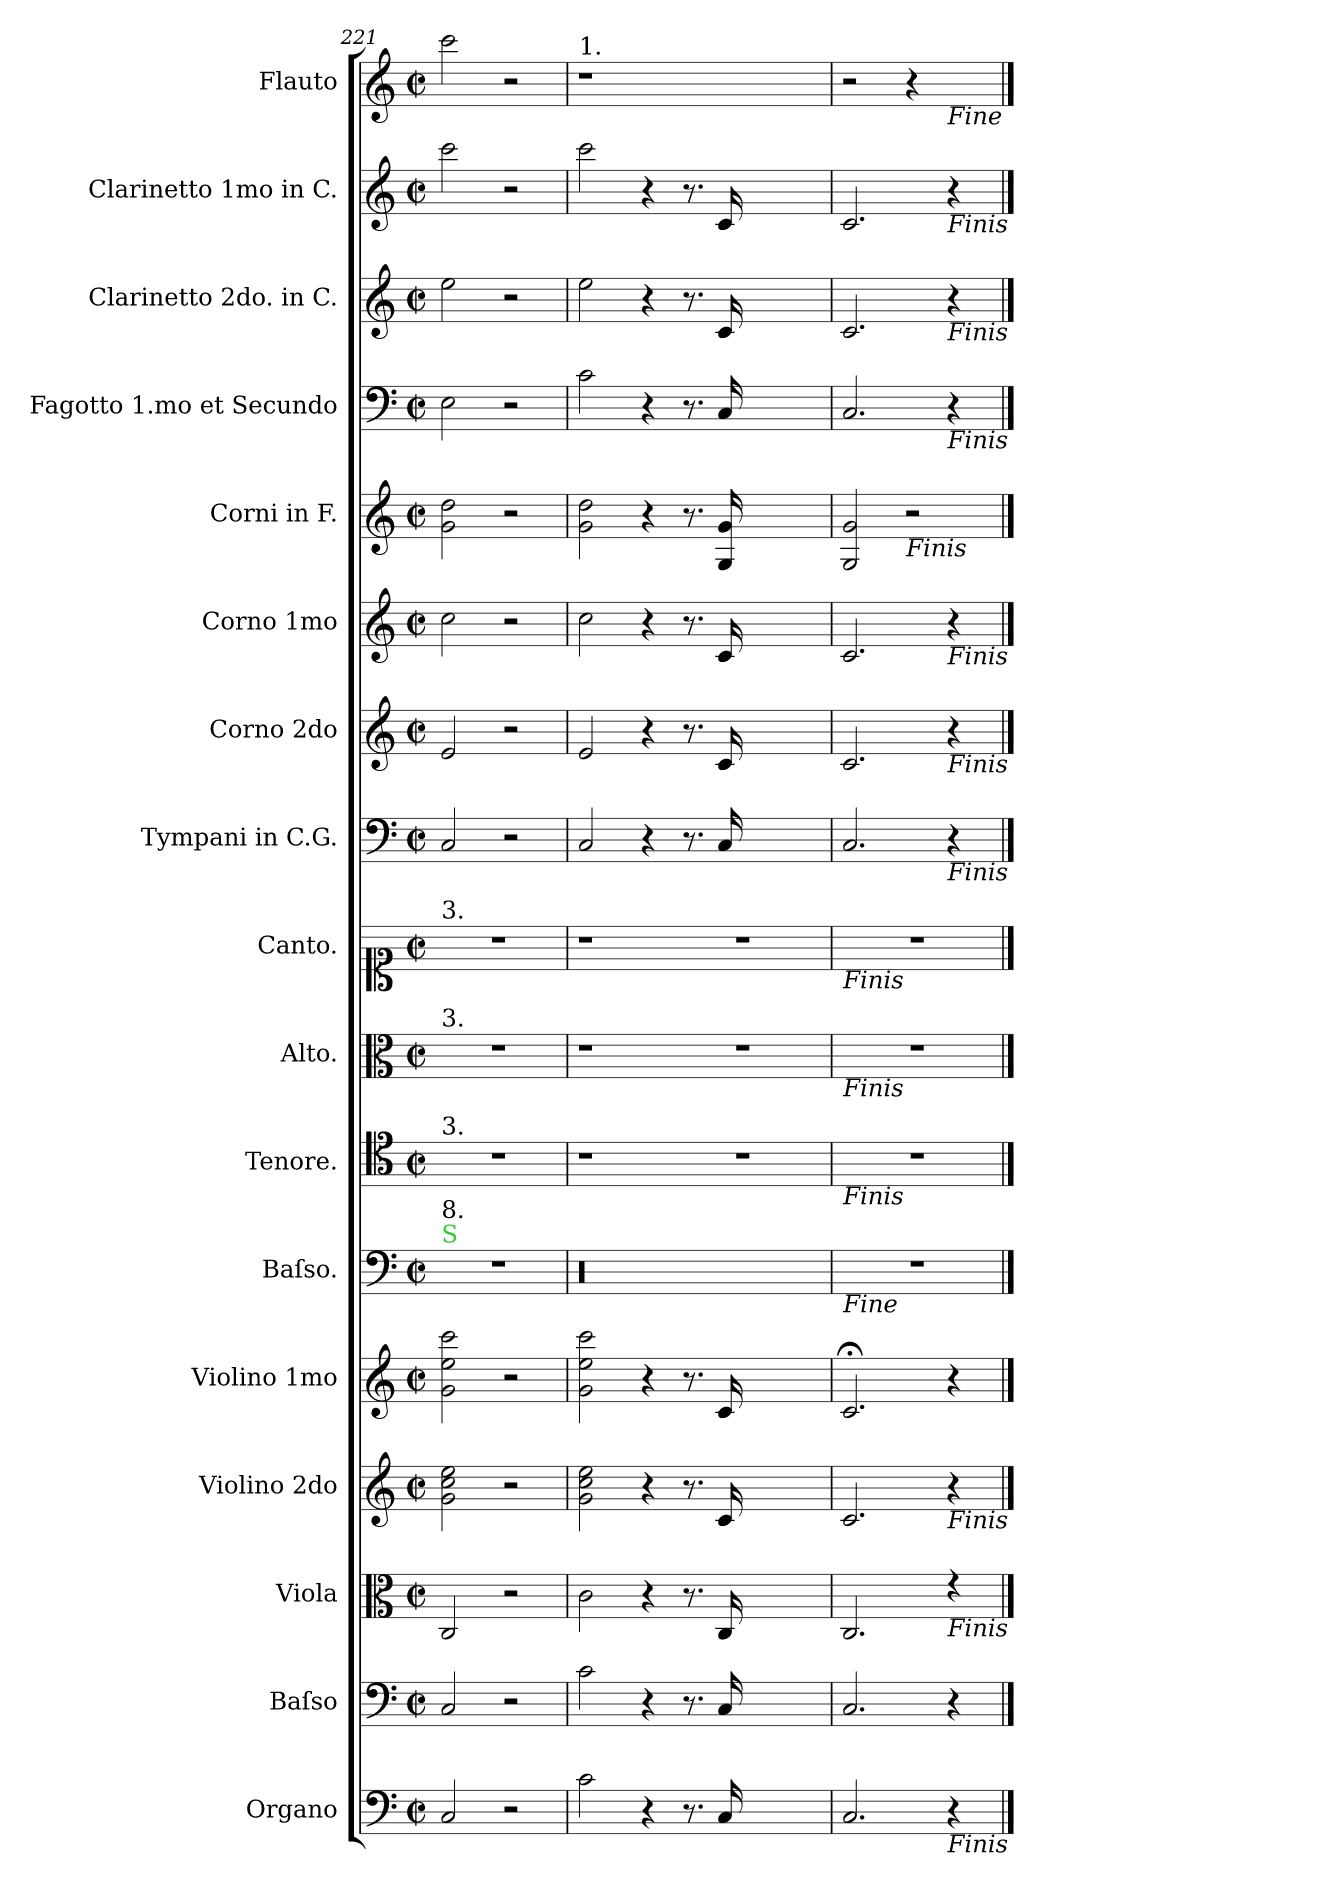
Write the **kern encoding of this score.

**kern	**kern	**kern	**kern	**kern	**kern	**kern	**kern	**kern	**kern	**kern	**kern	**kern	**kern	**kern	**kern	**kern
*part17	*part16	*part15	*part14	*part13	*part12	*part11	*part10	*part9	*part8	*part7	*part6	*part5	*part4	*part3	*part2	*part1
*staff17	*staff16	*staff15	*staff14	*staff13	*staff12	*staff11	*staff10	*staff9	*staff8	*staff7	*staff6	*staff5	*staff4	*staff3	*staff2	*staff1
*I"Organo	*I"Baſso	*I"Viola	*I"Violino 2do	*I"Violino 1mo	*I"Baſso.	*I"Tenore.	*I"Alto.	*I"Canto.	*I"Tympani in C.G.	*I"Corno 2do	*I"Corno 1mo	*I"Corni in F.	*I"Fagotto 1.mo et Secundo	*I"Clarinetto 2do. in C.	*I"Clarinetto 1mo in C.	*I"Flauto
*I'Org.	*	*I'Vla.	*I'Vln. 2	*I'Vln. 1	*I'B.	*I'T.	*I'A.	*	*	*	*	*I'cr in f	*I'fg	*I'Cl.2	*I'Cl.1	*I'Fl.
*clefF4	*clefF4	*clefC3	*clefG2	*clefG2	*clefF4	*clefC4	*clefC3	*clefC1	*clefF4	*clefG2	*clefG2	*clefG2	*clefF4	*clefG2	*clefG2	*clefG2
*	*	*	*	*	*	*	*	*	*	*	*	*ITrd4c7	*	*	*	*
*k[]	*k[]	*k[]	*k[]	*k[]	*k[]	*k[]	*k[]	*k[]	*k[]	*k[]	*k[]	*k[b-]	*k[]	*k[]	*k[]	*k[]
*M2/2	*M2/2	*M2/2	*M2/2	*M2/2	*M2/2	*M2/2	*M2/2	*M2/2	*M2/2	*M2/2	*M2/2	*M2/2	*M2/2	*M2/2	*M2/2	*M2/2
*met(c|)	*met(c|)	*met(c|)	*met(c|)	*met(c|)	*met(c|)	*met(c|)	*met(c|)	*met(c|)	*met(c|)	*met(c|)	*met(c|)	*met(c|)	*met(c|)	*met(c|)	*met(c|)	*met(c|)
=221	=221	=221	=221	=221	=221	=221	=221	=221	=221	=221	=221	=221	=221	=221	=221	=221
!	!	!	!	!	!	!	!	!LO:TX:a:t=3.	!	!	!	!	!	!	!	!
!	!	!	!	!	!	!	!LO:TX:a:t=3.	!	!	!	!	!	!	!	!	!
!	!	!	!	!	!	!LO:TX:a:t=3.	!	!	!	!	!	!	!	!	!	!
!	!	!	!	!	!LO:TX:a:color=limegreen:t=S	!	!	!	!	!	!	!	!	!	!	!
!	!	!	!	!	!LO:TX:a:t=8.	!	!	!	!	!	!	!	!	!	!	!
!	!	!	!	!	!LO:N:vis=00	!	!	!	!	!	!	!	!	!	!	!
2C/	2C/	2C/	2g\ 2cc\ 2ee\	2g\ 2ee\ 2ccc\	1r	1r	1r	1r	2C/	2e/	2cc\	2c\ 2g\	2E\	2ee\	2ccc\	2ccc\
2r	2r	2r	2r	2r	.	.	.	.	2r	2r	2r	2r	2r	2r	2r	2r
=222	=222	=222	=222	=222	=222	=222	=222	=222	=222	=222	=222	=222	=222	=222	=222	=222
!	!	!	!	!	!	!	!	!	!	!	!	!	!	!	!	!LO:TX:a:t=1.
!	!	!	!	!	!LO:N:vis=00	!	!	!	!	!	!	!	!	!	!	!
2c\	2c\	2c\	2g\ 2cc\ 2ee\	2g\ 2ee\ 2ccc\	1r	1r	1r	1r	2C/	2e/	2cc\	2c\ 2g\	2c\	2ee\	2ccc\	1r
4r	4r	4r	4r	4r	.	.	.	.	4r	4r	4r	4r	4r	4r	4r	.
8.r	8.r	8.r	8.r	8.r	.	.	.	.	8.r	8.r	8.r	8.r	8.r	8.r	8.r	.
16C/	16C/	16C/	16c/	16c/	.	.	.	.	16C/	16c/	16c/	16C/ 16c/	16C/	16c/	16c/	.
1ryy	1ryy	1ryy	1ryy	1ryy	1ryy	1r	1r	1r	1ryy	1ryy	1ryy	1ryy	1ryy	1ryy	1ryy	1ryy
=223	=223	=223	=223	=223	=223	=223	=223	=223	=223	=223	=223	=223	=223	=223	=223	=223
!	!	!	!	!	!	!	!	!LO:TX:b:i:t=Finis	!	!	!	!	!	!	!	!
!	!	!	!	!	!	!	!LO:TX:b:i:t=Finis	!	!	!	!	!	!	!	!	!
!	!	!	!	!	!	!LO:TX:b:i:t=Finis	!	!	!	!	!	!	!	!	!	!
!	!	!	!	!	!LO:TX:b:i:t=Fine	!	!	!	!	!	!	!	!	!	!	!
2.C/	2.C/	2.C/	2.c/	2.c;</	1r	1r	1r	1r	2.C/	2.c/	2.c/	2C/ 2c/	2.C/	2.c/	2.c/	2r
!	!	!	!	!	!	!	!	!	!	!	!	!LO:TX:b:i:t=Finis	!	!	!	!
.	.	.	.	.	.	.	.	.	.	.	.	2r	.	.	.	4r
!	!	!	!	!	!	!	!	!	!	!	!	!	!	!	!	!LO:TX:b:i:t=Fine
!	!	!	!	!	!	!	!	!	!	!	!	!	!	!	!LO:TX:b:i:t=Finis	!
!	!	!	!	!	!	!	!	!	!	!	!	!	!	!LO:TX:b:i:t=Finis	!	!
!	!	!	!	!	!	!	!	!	!	!	!	!	!LO:TX:b:i:t=Finis	!	!	!
!	!	!	!	!	!	!	!	!	!	!	!LO:TX:b:i:t=Finis	!	!	!	!	!
!	!	!	!	!	!	!	!	!	!	!LO:TX:b:i:t=Finis	!	!	!	!	!	!
!	!	!	!	!	!	!	!	!	!LO:TX:b:i:t=Finis	!	!	!	!	!	!	!
!	!	!	!LO:TX:b:i:t=Finis	!	!	!	!	!	!	!	!	!	!	!	!	!
!	!	!LO:TX:b:i:t=Finis	!	!	!	!	!	!	!	!	!	!	!	!	!	!
!LO:TX:b:i:t=Finis	!	!	!	!	!	!	!	!	!	!	!	!	!	!	!	!
4r	4r	4re	4r	4r	.	.	.	.	4r	4r	4r	.	4r	4r	4r	4ryy
==	==	==	==	==	==	==	==	==	==	==	==	==	==	==	==	==
*-	*-	*-	*-	*-	*-	*-	*-	*-	*-	*-	*-	*-	*-	*-	*-	*-
